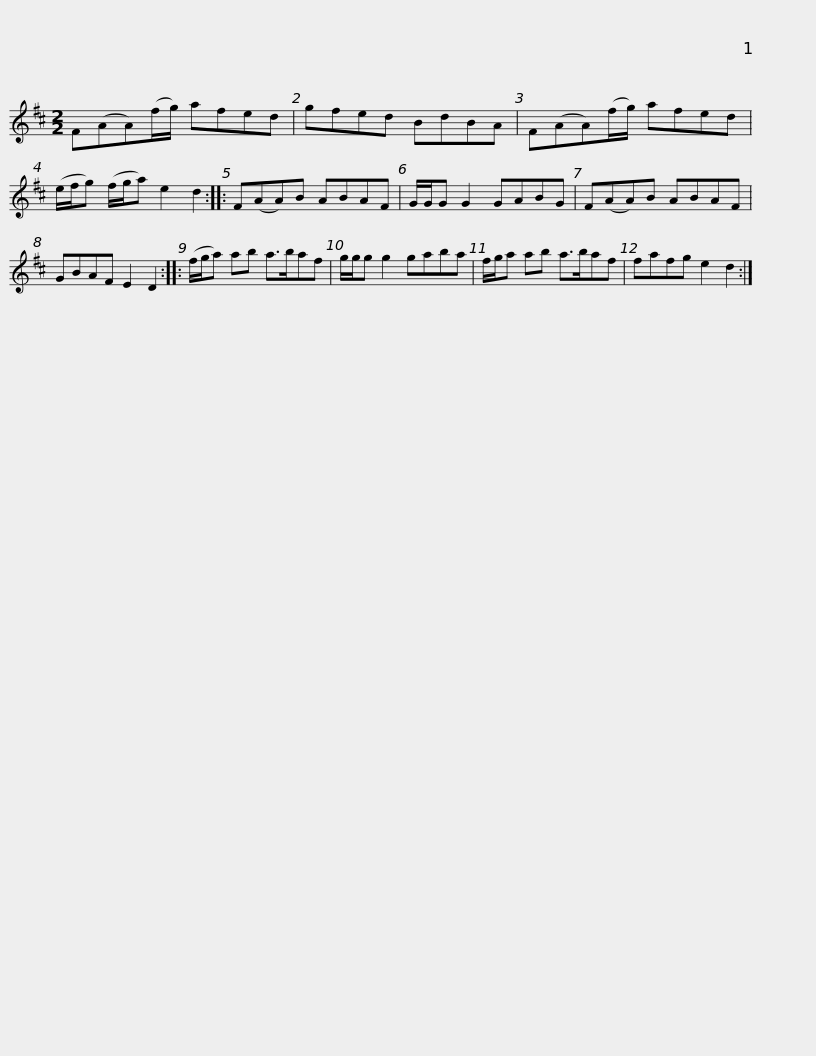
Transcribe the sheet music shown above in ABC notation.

X:1
L:1/8
M:2/2
I:linebreak $
K:D
V:1 treble
V:1
 F(AA)(f/g/) afed | gfed BdBA | F(AA)(f/g/) afed | (e/f/g) (f/g/a) e2 d2 :: F(AA)B ABAF |$ %5
 G/G/G G2 GABG | F(AA)B ABAF | GBAF E2 D2 :: (f/g/a) ab a>baf | g/g/g g2 gaba |$ %10
 f/g/a ab a>baf | fafg e2 d2 :| %12
